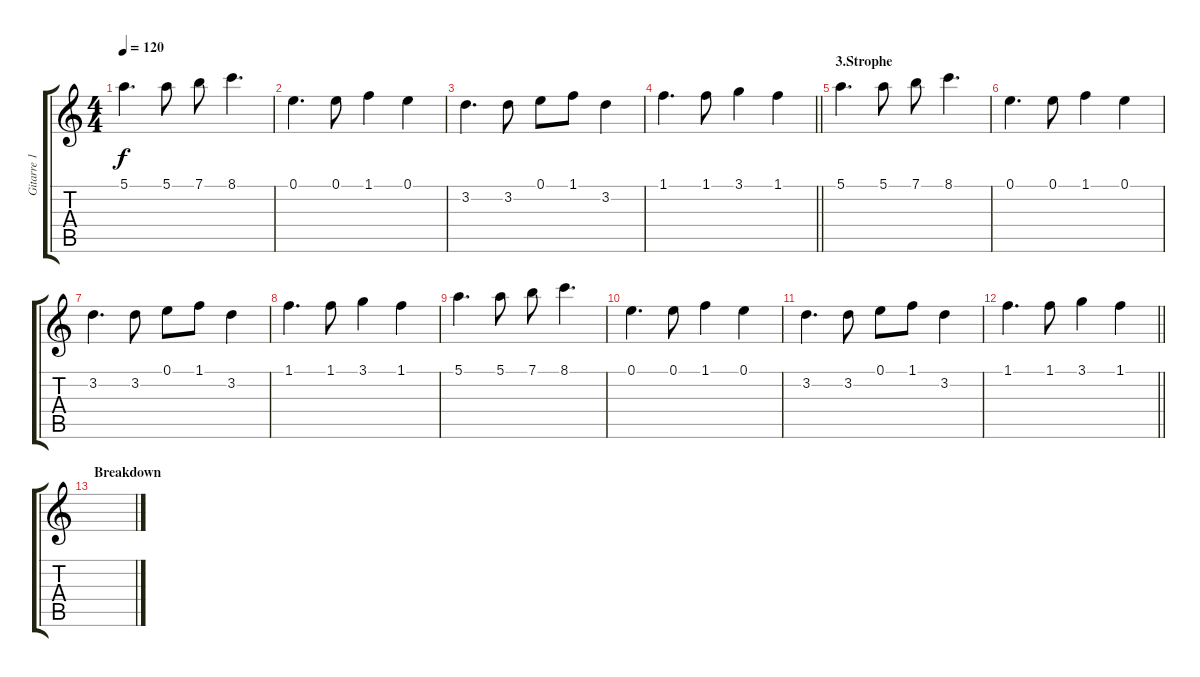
\track ("Gitarre 1" "Gitarre 1") {instrument acousticguitarsteel}
\staff {score tabs}
\tuning (E4 B3 G3 D3 A2 E2) {hide}
\ts (4 4)
\tempo 120
\clef g2
\ks c
5.1.4{d dy f} 5.1.8 7.1.8 8.1.4{d} |
0.1.4{d} 0.1.8 1.1.4 0.1.4 |
3.2.4{d} 3.2.8 0.1.8 1.1.8 3.2.4 |
\barLineRight lightlight
1.1.4{d} 1.1.8 3.1.4 1.1.4 |
\section ("" "3.Strophe")
5.1.4{d} 5.1.8 7.1.8 8.1.4{d} |
0.1.4{d} 0.1.8 1.1.4 0.1.4 |
3.2.4{d} 3.2.8 0.1.8 1.1.8 3.2.4 |
1.1.4{d} 1.1.8 3.1.4 1.1.4 |
5.1.4{d} 5.1.8 7.1.8 8.1.4{d} |
0.1.4{d} 0.1.8 1.1.4 0.1.4 |
3.2.4{d} 3.2.8 0.1.8 1.1.8 3.2.4 |
\barLineRight lightlight
1.1.4{d} 1.1.8 3.1.4 1.1.4 |
\section ("" "Breakdown")
